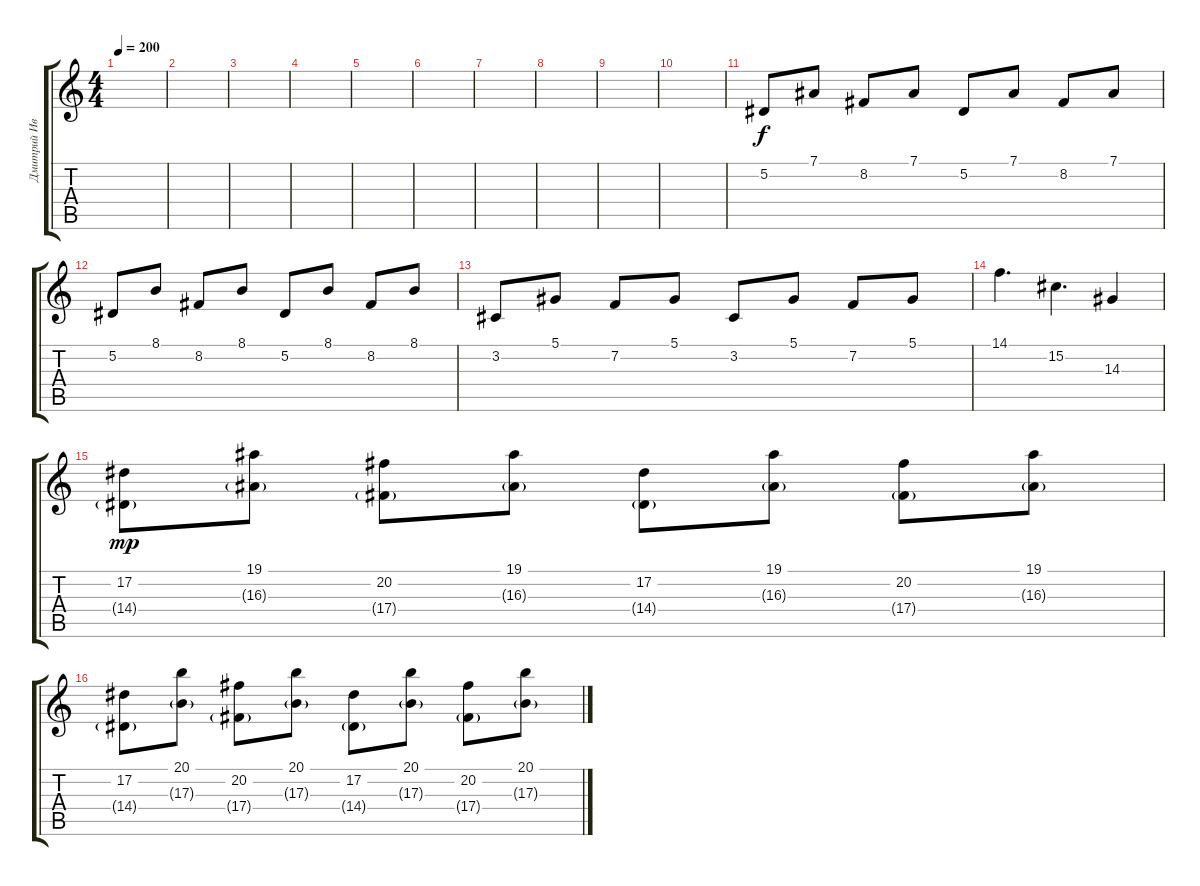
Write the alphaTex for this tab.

\track ("Дмитрий Иванов" "Дмитрий Ив") {instrument musicbox}
\staff {score tabs}
\tuning (Eb4 Bb3 Gb3 Db3 Ab2 Eb2) {hide}
\ts (4 4)
\tempo 200
\clef g2
\ks c
|
|
|
|
|
|
|
|
|
|
5.2.8{volume 13 instrument musicbox} 7.1.8 8.2.8 7.1.8 5.2.8 7.1.8 8.2.8 7.1.8 |
5.2.8 8.1.8 8.2.8 8.1.8 5.2.8 8.1.8 8.2.8 8.1.8 |
3.2.8 5.1.8 7.2.8 5.1.8 3.2.8 5.1.8 7.2.8 5.1.8 |
14.1.4{d} 15.2.4{d} 14.3.4 |
(17.2 14.4{g}).8{dy mp volume 11 instrument pizzicatostrings} (19.1 16.3{g}).8 (20.2 17.4{g}).8 (19.1 16.3{g}).8 (17.2 14.4{g}).8 (19.1 16.3{g}).8 (20.2 17.4{g}).8 (19.1 16.3{g}).8 |
(17.2 14.4{g}).8 (20.1 17.3{g}).8 (20.2 17.4{g}).8 (20.1 17.3{g}).8 (17.2 14.4{g}).8 (20.1 17.3{g}).8 (20.2 17.4{g}).8 (20.1 17.3{g}).8
